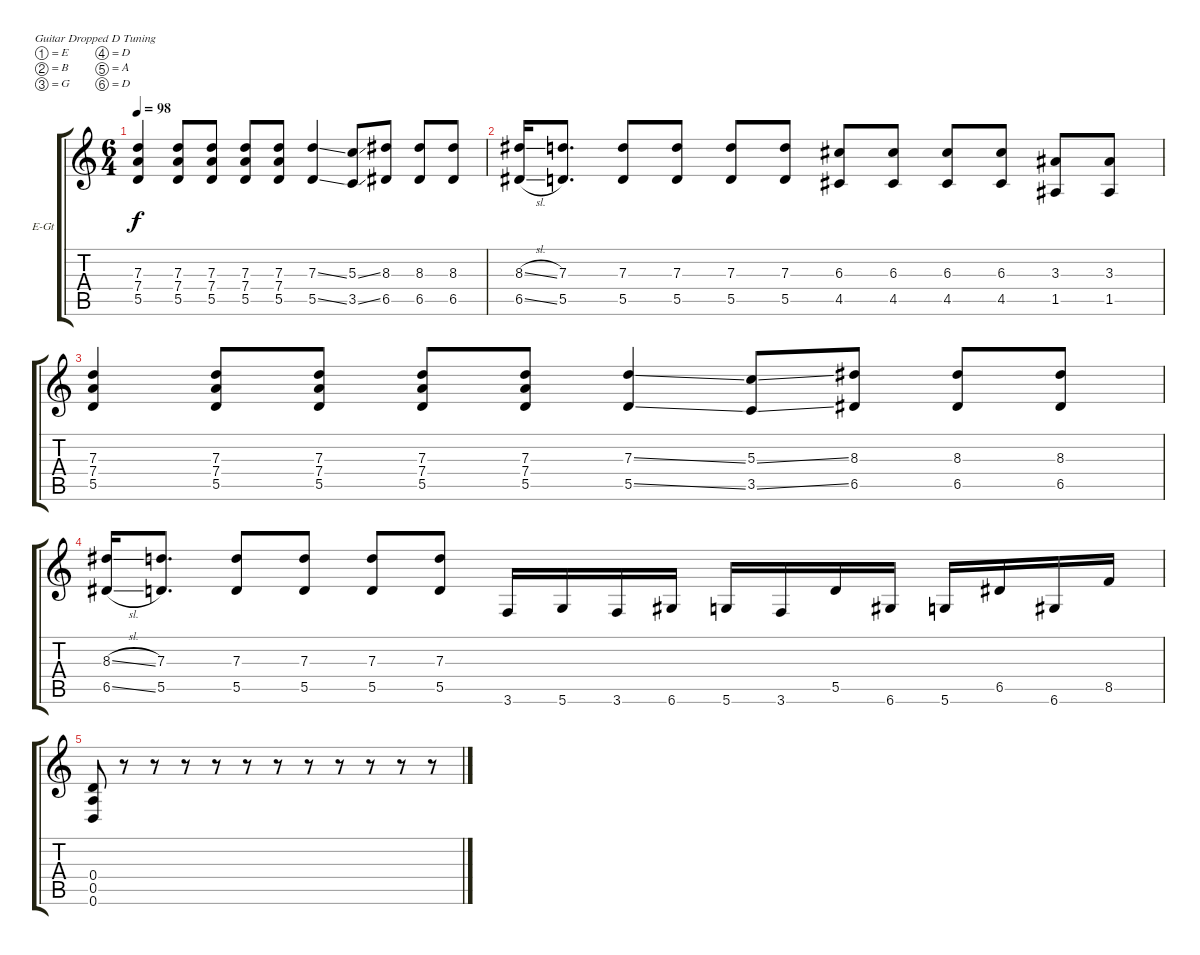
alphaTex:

\bracketExtendMode groupsimilarinstruments
\firstSystemTrackNameOrientation horizontal
\otherSystemsTrackNameOrientation horizontal
\track ("Guitar" "E-Gt") {instrument overdrivenguitar}
\staff {score tabs}
\tuning (E4 B3 G3 D3 A2 D2)
\ts (6 4)
\tempo 98
\clef g2
\ks c
(7.3 7.4 5.5).4{dy f} (7.3 7.4 5.5).8 (7.3 7.4 5.5).8 (7.3 7.4 5.5).8 (7.3 7.4 5.5).8 (7.3{ss} 5.5{ss}).4 (5.3{ss} 3.5{ss}).8 (8.3 6.5).8 (8.3 6.5).8 (8.3 6.5).8 |
(8.3{sl} 6.5{sl}).16 (7.3 5.5).8{d} (7.3 5.5).8 (7.3 5.5).8 (7.3 5.5).8 (7.3 5.5).8 (6.3 4.5).8 (6.3 4.5).8 (6.3 4.5).8 (6.3 4.5).8 (3.3 1.5).8 (3.3 1.5).8 |
(7.3 7.4 5.5).4 (7.3 7.4 5.5).8 (7.3 7.4 5.5).8 (7.3 7.4 5.5).8 (7.3 7.4 5.5).8 (7.3{ss} 5.5{ss}).4 (5.3{ss} 3.5{ss}).8 (8.3 6.5).8 (8.3 6.5).8 (8.3 6.5).8 |
(8.3{sl} 6.5{sl}).16 (7.3 5.5).8{d} (7.3 5.5).8 (7.3 5.5).8 (7.3 5.5).8 (7.3 5.5).8 3.6.16 5.6.16 3.6.16 6.6.16 5.6.16 3.6.16 5.5.16 6.6.16 5.6.16 6.5.16 6.6.16 8.5.16 |
(0.4 0.5 0.6).8 r.8 r.8 r.8 r.8 r.8 r.8 r.8 r.8 r.8 r.8 r.8
